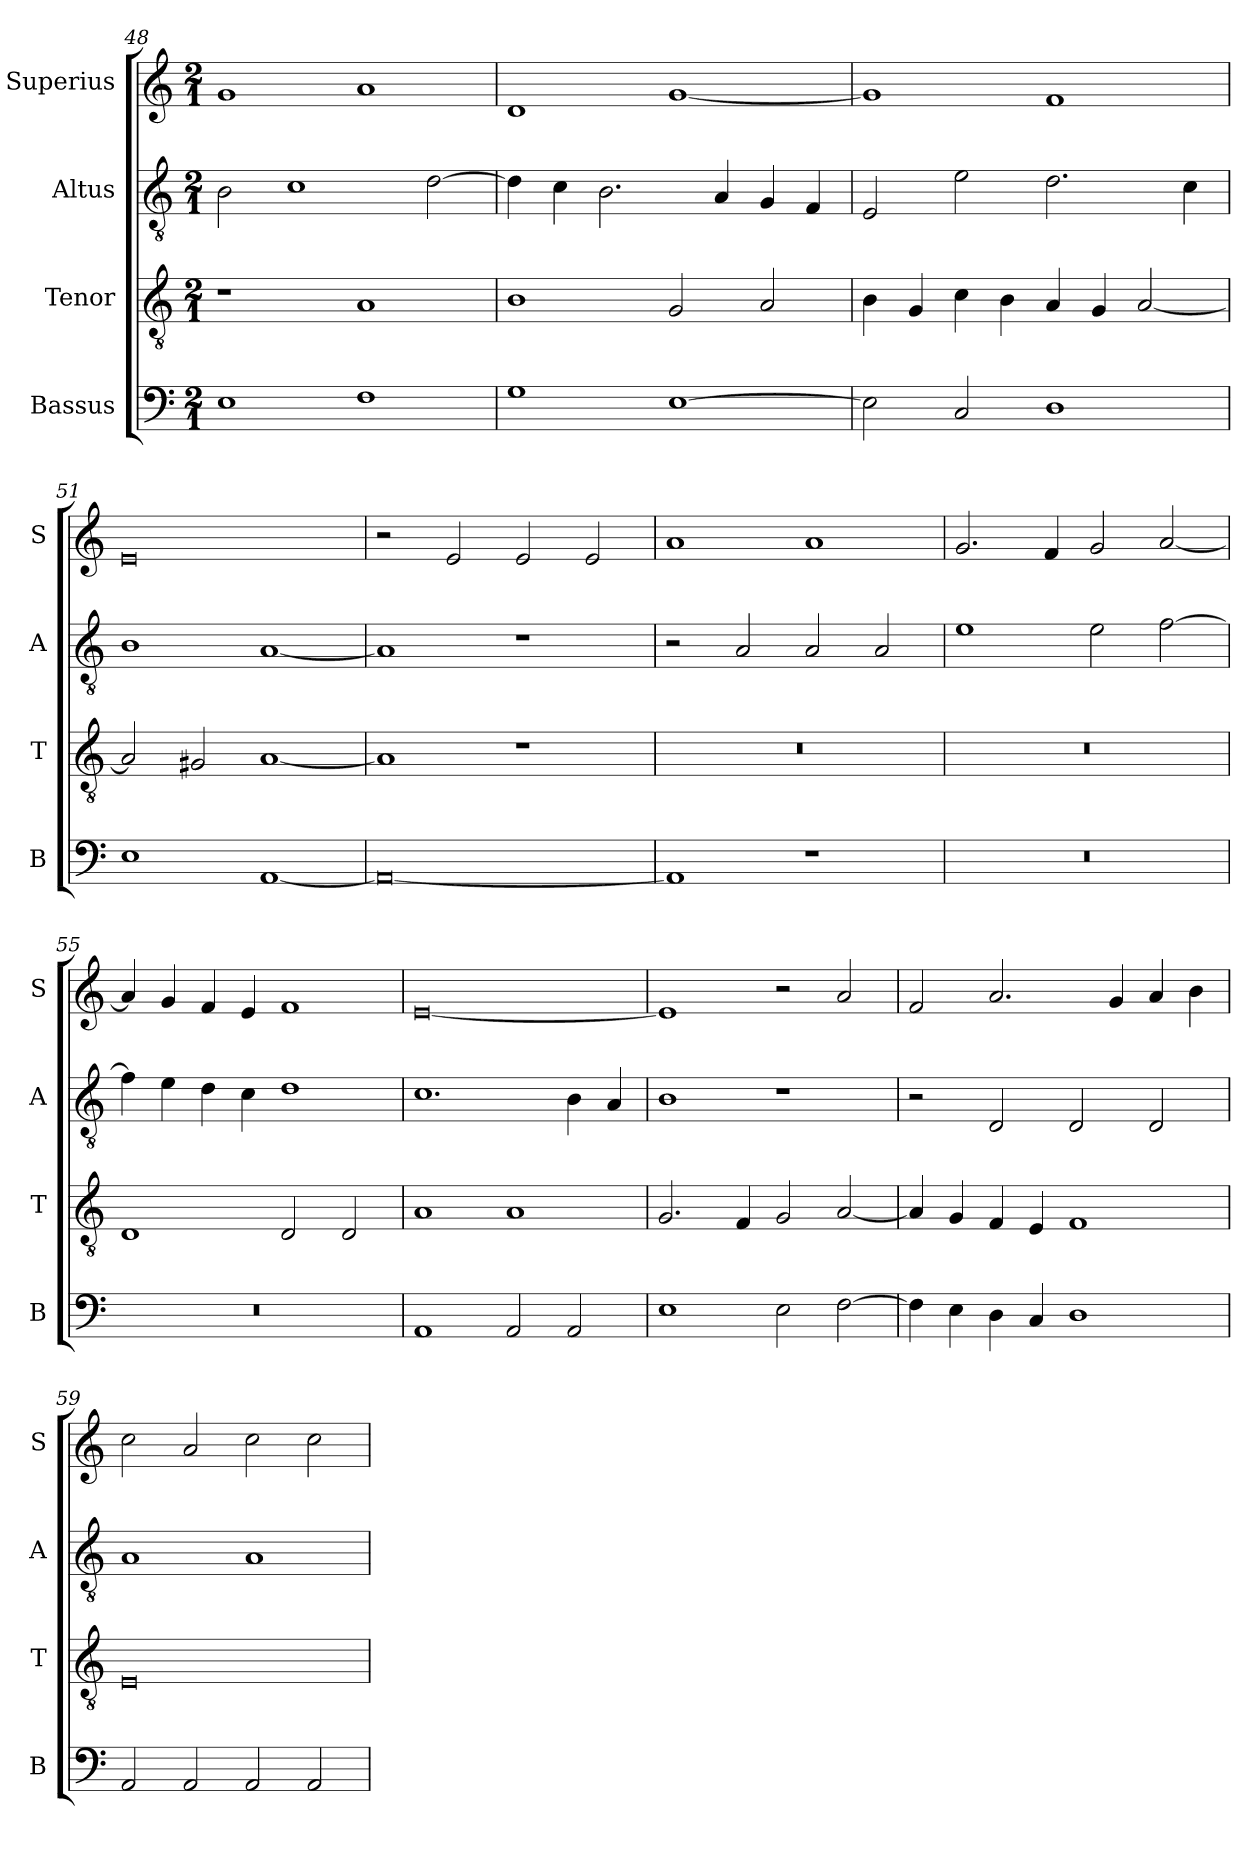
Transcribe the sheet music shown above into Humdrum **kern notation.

**kern	**kern	**kern	**kern
*part4	*part3	*part2	*part1
*staff4	*staff3	*staff2	*staff1
*I"Bassus	*I"Tenor	*I"Altus	*I"Superius
*I'B	*I'T	*I'A	*I'S
*clefF4	*clefGv2	*clefGv2	*clefG2
*k[]	*k[]	*k[]	*k[]
*C:	*C:	*C:	*C:
*M2/1	*M2/1	*M2/1	*M2/1
=48	=48	=48	=48
1E	1r	2B	1g
.	.	1c	.
1F	1A	.	1a
.	.	[2d	.
=49	=49	=49	=49
1G	1B	4d]	1d
.	.	4c	.
.	.	2.B	.
[1E	2G	.	[1g
.	.	4A	.
.	2A	4G	.
.	.	4F	.
=50	=50	=50	=50
2E]	4B	2E	1g]
.	4G	.	.
2C	4c	2e	.
.	4B	.	.
1D	4A	2.d	1f
.	4G	.	.
.	[2A	.	.
.	.	4c	.
=51	=51	=51	=51
1E	2A]	1B	0e
.	2G#X	.	.
[1AA	[1A	[1A	.
=52	=52	=52	=52
0AA_	1A]	1A]	2r
.	.	.	2e
.	1r	1r	2e
.	.	.	2e
=53	=53	=53	=53
1AA]	0r	2r	1a
.	.	2A	.
1r	.	2A	1a
.	.	2A	.
=54	=54	=54	=54
0r	0r	1e	2.g
.	.	.	4f
.	.	2e	2g
.	.	[2f	[2a
=55	=55	=55	=55
0r	1D	4f]	4a]
.	.	4e	4g
.	.	4d	4f
.	.	4c	4e
.	2D	1d	1f
.	2D	.	.
=56	=56	=56	=56
1AA	1A	1.c	[0e
2AA	1A	.	.
2AA	.	4B	.
.	.	4A	.
=57	=57	=57	=57
1E	2.G	1B	1e]
.	4F	.	.
2E	2G	1r	2r
[2F	[2A	.	2a
=58	=58	=58	=58
4F]	4A]	2r	2f
4E	4G	.	.
4D	4F	2D	2.a
4C	4E	.	.
1D	1F	2D	.
.	.	.	4g
.	.	2D	4a
.	.	.	4b
=59	=59	=59	=59
2AA	0E	1A	2cc
2AA	.	.	2a
2AA	.	1A	2cc
2AA	.	.	2cc
=	=	=	=
*-	*-	*-	*-
